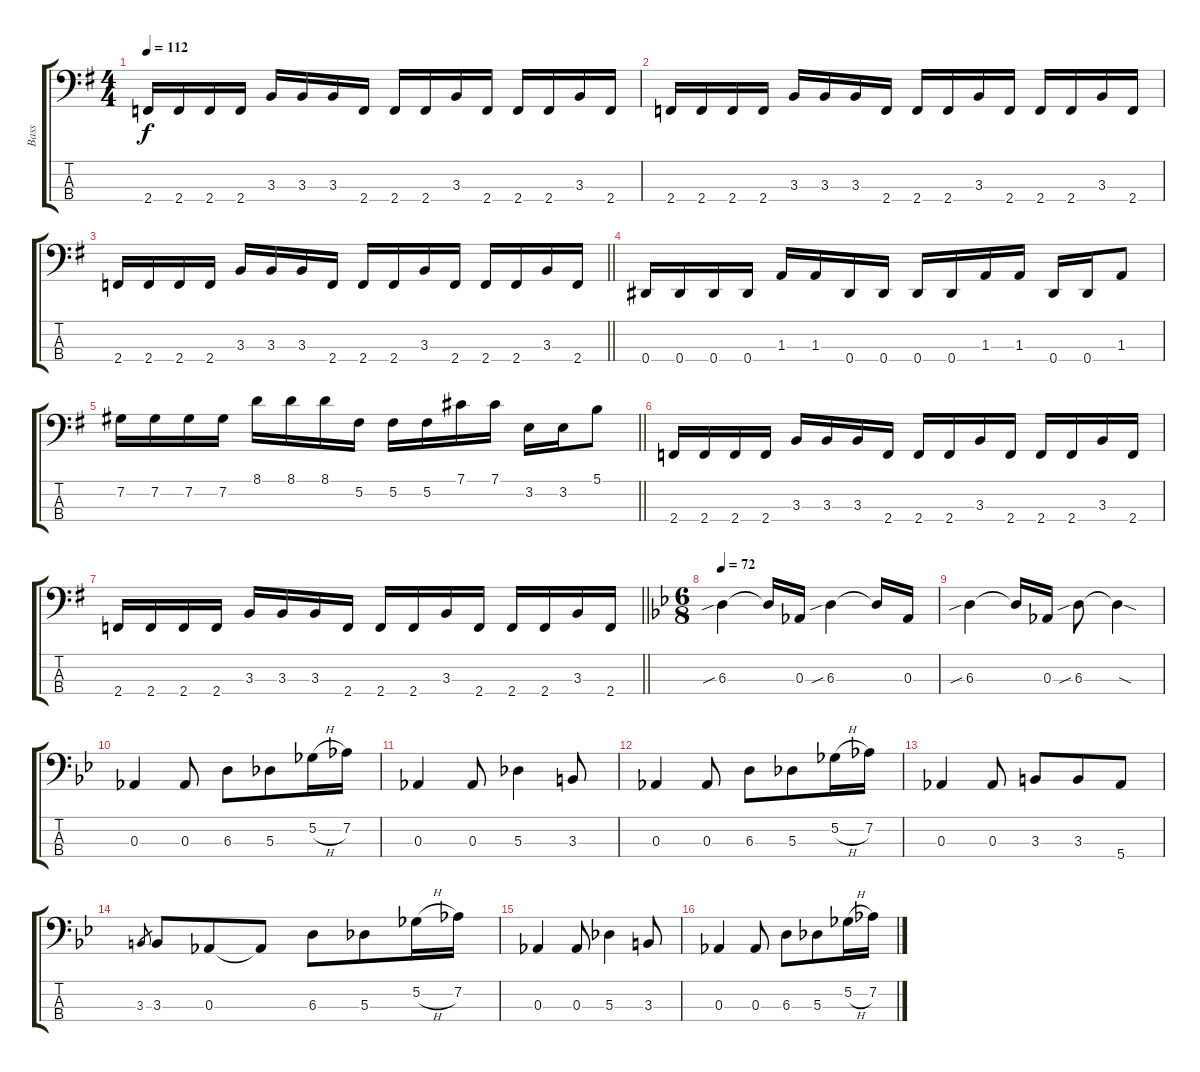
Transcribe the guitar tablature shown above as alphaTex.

\track ("Bass" "Bass") {instrument electricbasspick}
\staff {score tabs}
\tuning (Gb2 Db2 Ab1 Eb1) {hide}
\ts (4 4)
\tempo 112
\clef f4
\ks g
2.4.16{dy f} 2.4.16 2.4.16 2.4.16 3.3.16 3.3.16 3.3.16 2.4.16 2.4.16 2.4.16 3.3.16 2.4.16 2.4.16 2.4.16 3.3.16 2.4.16 |
2.4.16 2.4.16 2.4.16 2.4.16 3.3.16 3.3.16 3.3.16 2.4.16 2.4.16 2.4.16 3.3.16 2.4.16 2.4.16 2.4.16 3.3.16 2.4.16 |
\barLineRight lightlight
2.4.16 2.4.16 2.4.16 2.4.16 3.3.16 3.3.16 3.3.16 2.4.16 2.4.16 2.4.16 3.3.16 2.4.16 2.4.16 2.4.16 3.3.16 2.4.16 |
0.4.16 0.4.16 0.4.16 0.4.16 1.3.16 1.3.16 0.4.16 0.4.16 0.4.16 0.4.16 1.3.16 1.3.16 0.4.16 0.4.16 1.3.8 |
\barLineRight lightlight
7.2.16 7.2.16 7.2.16 7.2.16 8.1.16 8.1.16 8.1.16 5.2.16 5.2.16 5.2.16 7.1.16 7.1.16 3.2.16 3.2.16 5.1.8 |
2.4.16 2.4.16 2.4.16 2.4.16 3.3.16 3.3.16 3.3.16 2.4.16 2.4.16 2.4.16 3.3.16 2.4.16 2.4.16 2.4.16 3.3.16 2.4.16 |
\barLineRight lightlight
2.4.16 2.4.16 2.4.16 2.4.16 3.3.16 3.3.16 3.3.16 2.4.16 2.4.16 2.4.16 3.3.16 2.4.16 2.4.16 2.4.16 3.3.16 2.4.16 |
\ts (6 8)
\tempo 72
\ks bb
6.3{sib}.4 6.3{t}.16 0.3.16 6.3{sib}.4 6.3{t}.16 0.3.16 |
6.3{sib}.4 6.3{t}.16 0.3.16 6.3{sib}.8 6.3{sod t}.4 |
0.3.4 0.3.8 6.3.8 5.3.8 5.2{h}.16 7.2.16 |
0.3.4 0.3.8 5.3.4 3.3.8 |
0.3.4 0.3.8 6.3.8 5.3.8 5.2{h}.16 7.2.16 |
0.3.4 0.3.8 3.3.8 3.3.8 5.4.8 |
3.3.8{gr} 3.3.8 0.3.8 0.3{t}.8 6.3.8 5.3.8 5.2{h}.16 7.2.16 |
0.3.4 0.3.8 5.3.4 3.3.8 |
0.3.4 0.3.8 6.3.8 5.3.8 5.2{h}.16 7.2.16
